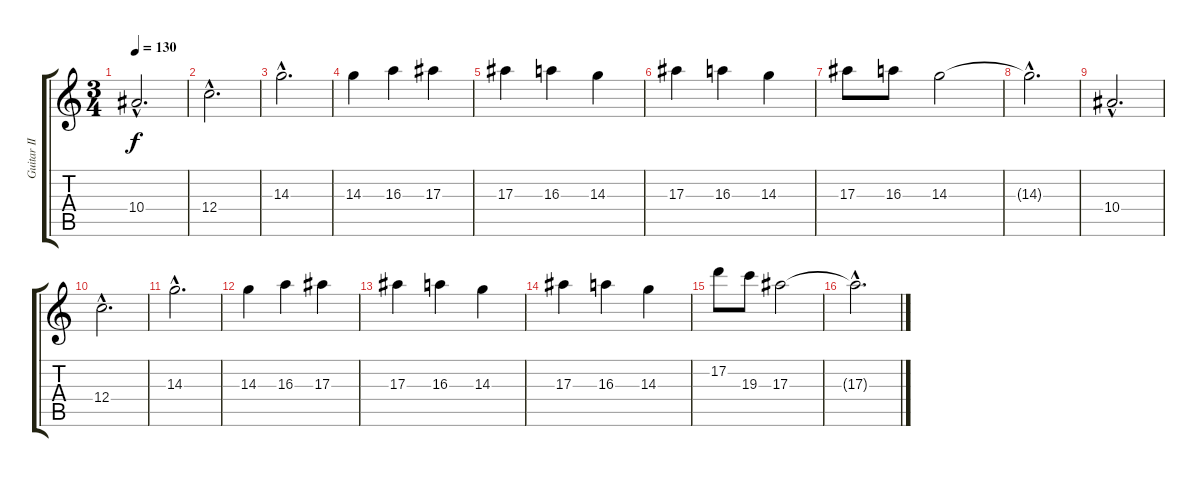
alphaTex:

\track ("Guitar II" "Guitar II") {instrument distortionguitar}
\staff {score tabs}
\tuning (D4 A3 F3 C3 G2 D2) {hide}
\ts (3 4)
\tempo 130
\clef g2
\ks c
10.4{hac}.2{d dy f} |
12.4{hac}.2{d} |
14.3{hac}.2{d} |
14.3.4 16.3.4 17.3.4 |
17.3.4 16.3.4 14.3.4 |
17.3.4 16.3.4 14.3.4 |
17.3.8 16.3.8 14.3.2 |
14.3{hac t}.2{d} |
10.4{hac}.2{d} |
12.4{hac}.2{d} |
14.3{hac}.2{d} |
14.3.4 16.3.4 17.3.4 |
17.3.4 16.3.4 14.3.4 |
17.3.4 16.3.4 14.3.4 |
17.2.8 19.3.8 17.3.2 |
17.3{hac t}.2{d}
